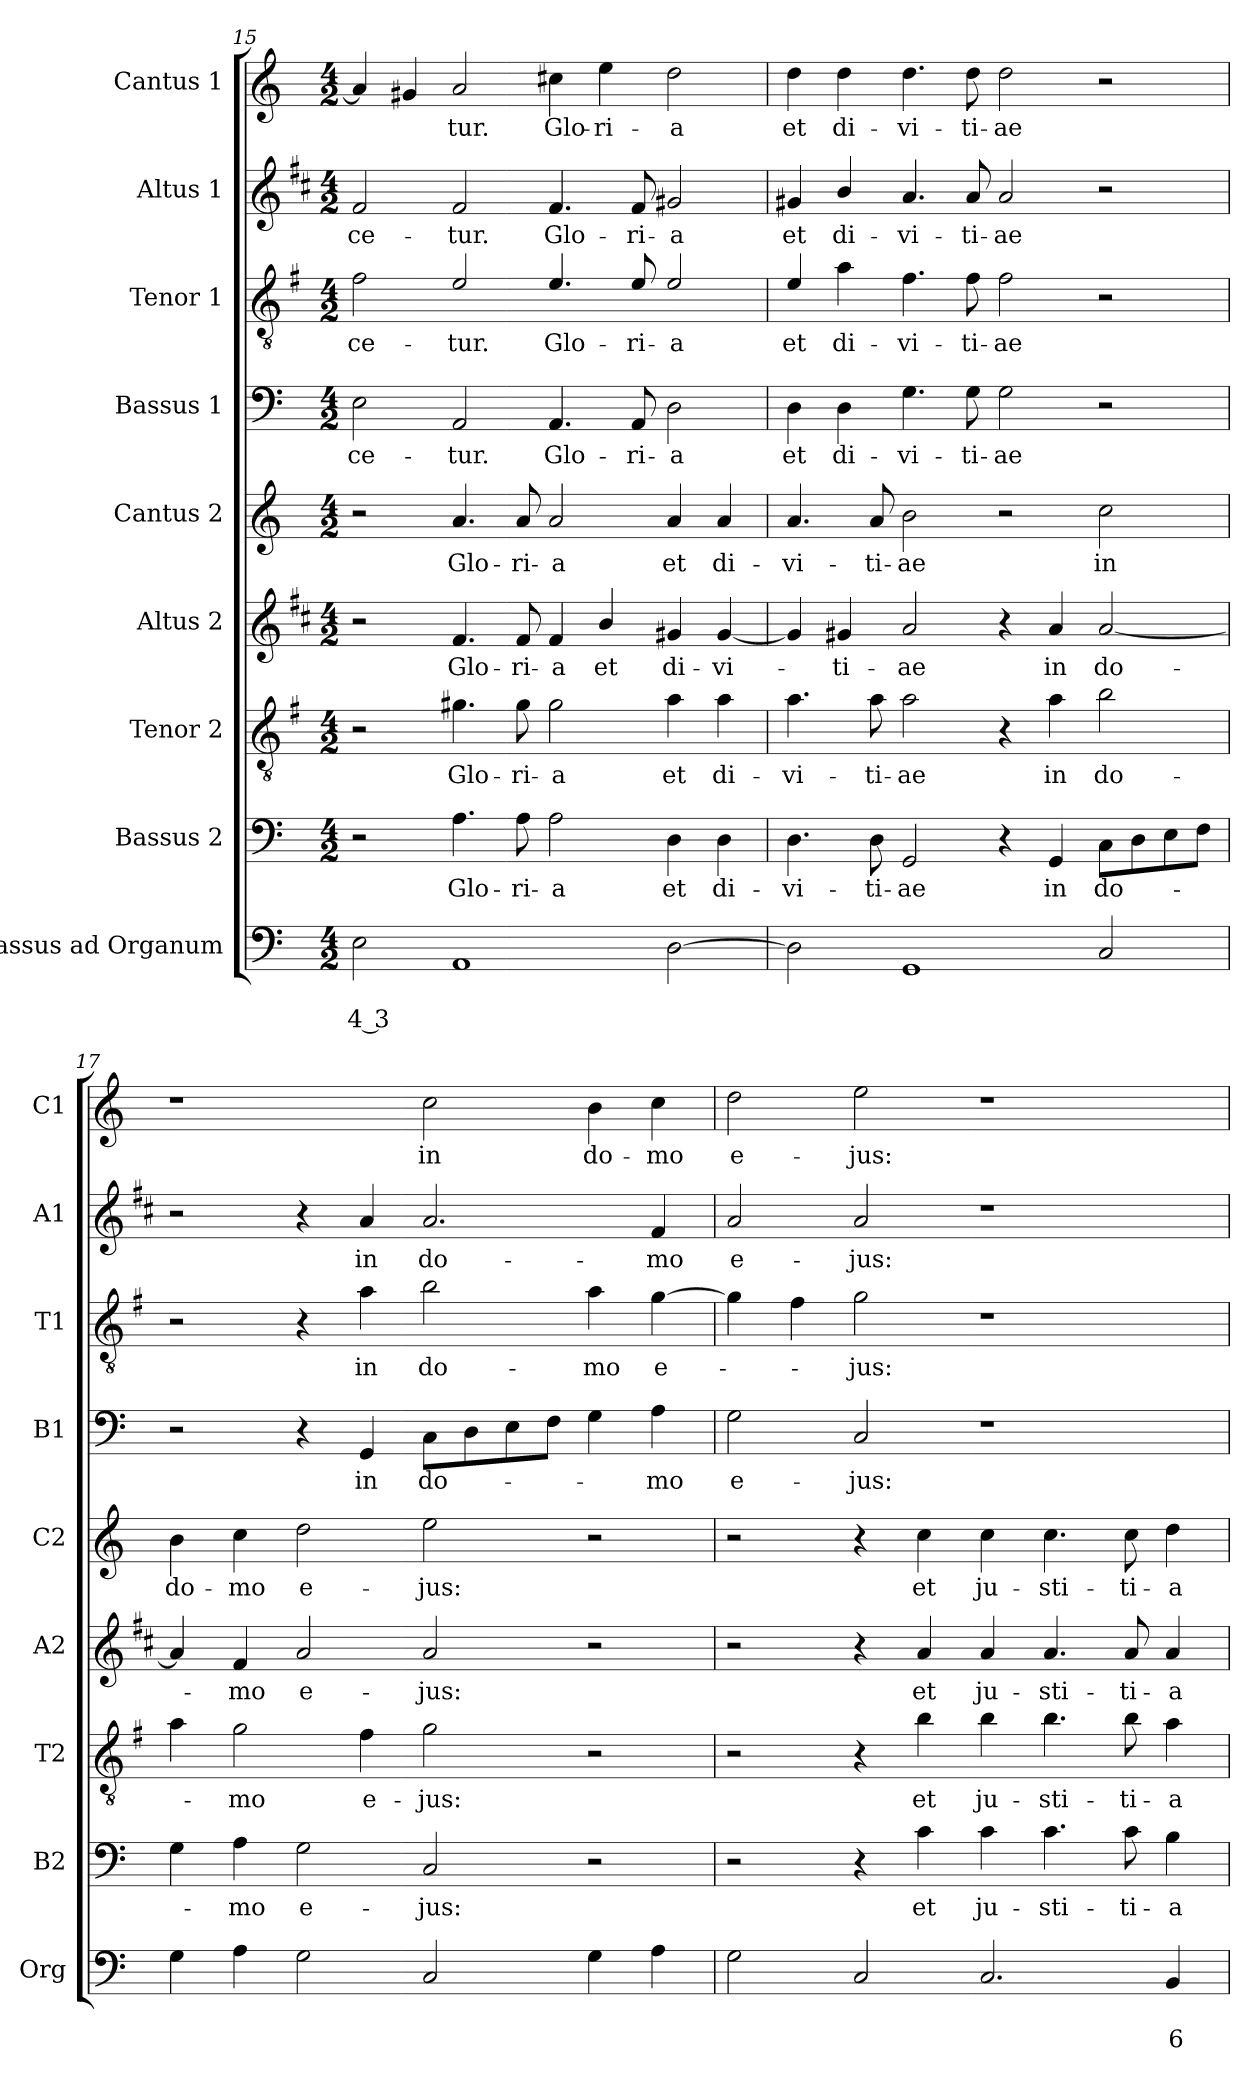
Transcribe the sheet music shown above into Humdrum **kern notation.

**kern	**text	**text	**kern	**text	**kern	**text	**kern	**text	**kern	**text	**kern	**text	**kern	**text	**kern	**text	**kern	**text
*part9	*part9	*part9	*part8	*part8	*part7	*part7	*part6	*part6	*part5	*part5	*part4	*part4	*part3	*part3	*part2	*part2	*part1	*part1
*staff9	*staff9	*staff9	*staff8	*staff8	*staff7	*staff7	*staff6	*staff6	*staff5	*staff5	*staff4	*staff4	*staff3	*staff3	*staff2	*staff2	*staff1	*staff1
*I"Bassus ad Organum	*	*	*I"Bassus 2	*	*I"Tenor 2	*	*I"Altus 2	*	*I"Cantus 2	*	*I"Bassus 1	*	*I"Tenor 1	*	*I"Altus 1	*	*I"Cantus 1	*
*I'Org	*	*	*I'B2	*	*I'T2	*	*I'A2	*	*I'C2	*	*I'B1	*	*I'T1	*	*I'A1	*	*I'C1	*
!!LO:PB:g=z
*clefF4	*	*	*clefF4	*	*clefGv2	*	*clefG2	*	*clefG2	*	*clefF4	*	*clefGv2	*	*clefG2	*	*clefG2	*
*	*	*	*	*	*ITrd4c7	*	*ITrd1c2	*	*	*	*	*	*ITrd4c7	*	*ITrd1c2	*	*	*
*k[]	*	*	*k[]	*	*k[]	*	*k[]	*	*k[]	*	*k[]	*	*k[]	*	*k[]	*	*k[]	*
*C:	*	*	*C:	*	*C:	*	*C:	*	*C:	*	*C:	*	*C:	*	*C:	*	*C:	*
*M4/2	*	*	*M4/2	*	*M4/2	*	*M4/2	*	*M4/2	*	*M4/2	*	*M4/2	*	*M4/2	*	*M4/2	*
=15	=15	=15	=15	=15	=15	=15	=15	=15	=15	=15	=15	=15	=15	=15	=15	=15	=15	=15
!	!	!LO:LY:b	!	!	!	!	!	!	!	!	!	!LO:LY:b	!	!LO:LY:b	!	!LO:LY:b	!	!
2E\	.	4 3	2r	.	2r	.	2r	.	2r	.	2E\	-ce-	2B\	-ce-	2e/	-ce-	4a/]	.
.	.	.	.	.	.	.	.	.	.	.	.	.	.	.	.	.	4g#X/	.
!	!	!	!	!LO:LY:b	!	!LO:LY:b	!	!LO:LY:b	!	!LO:LY:b	!	!LO:LY:b	!	!LO:LY:b	!	!LO:LY:b	!	!LO:LY:b
1AA	.	.	4.A\	Glo-	4.c#X\	Glo-	4.e/	Glo-	4.a/	Glo-	2AA/	-tur.	2A/	-tur.	2e/	-tur.	2a/	-tur.
!	!	!	!	!LO:LY:b	!	!LO:LY:b	!	!LO:LY:b	!	!LO:LY:b	!	!	!	!	!	!	!	!
.	.	.	8A\	-ri-	8c#\	-ri-	8e/	-ri-	8a/	-ri-	.	.	.	.	.	.	.	.
!	!	!	!	!LO:LY:b	!	!LO:LY:b	!	!LO:LY:b	!	!LO:LY:b	!	!LO:LY:b	!	!LO:LY:b	!	!LO:LY:b	!	!LO:LY:b
.	.	.	2A\	-a	2c#\	-a	4e/	-a	2a/	-a	4.AA/	Glo-	4.A/	Glo-	4.e/	Glo-	4cc#X\	Glo-
!	!	!	!	!	!	!	!	!LO:LY:b	!	!	!	!	!	!	!	!	!	!LO:LY:b
.	.	.	.	.	.	.	4a/	et	.	.	.	.	.	.	.	.	4ee\	-ri-
!	!	!	!	!	!	!	!	!	!	!	!	!LO:LY:b	!	!LO:LY:b	!	!LO:LY:b	!	!
.	.	.	.	.	.	.	.	.	.	.	8AA/	-ri-	8A/	-ri-	8e/	-ri-	.	.
!	!	!	!	!LO:LY:b	!	!LO:LY:b	!	!LO:LY:b	!	!LO:LY:b	!	!LO:LY:b	!	!LO:LY:b	!	!LO:LY:b	!	!LO:LY:b
[2D\	.	.	4D\	et	4d\	et	4f#X/	di-	4a/	et	2D\	-a	2A/	-a	2f#X/	-a	2dd\	-a
!	!	!	!	!LO:LY:b	!	!LO:LY:b	!	!LO:LY:b	!	!LO:LY:b	!	!	!	!	!	!	!	!
.	.	.	4D\	di-	4d\	di-	[4f#/	-vi-	4a/	di-	.	.	.	.	.	.	.	.
=16	=16	=16	=16	=16	=16	=16	=16	=16	=16	=16	=16	=16	=16	=16	=16	=16	=16	=16
!	!	!	!	!LO:LY:b	!	!LO:LY:b	!	!	!	!LO:LY:b	!	!LO:LY:b	!	!LO:LY:b	!	!LO:LY:b	!	!LO:LY:b
2D\]	.	.	4.D\	-vi-	4.d\	-vi-	4f#/]	.	4.a/	-vi-	4D\	et	4A/	et	4f#X/	et	4dd\	et
!	!	!	!	!	!	!	!	!LO:LY:b	!	!	!	!LO:LY:b	!	!LO:LY:b	!	!LO:LY:b	!	!LO:LY:b
.	.	.	.	.	.	.	4f#X/	-ti-	.	.	4D\	di-	4d\	di-	4a/	di-	4dd\	di-
!	!	!	!	!LO:LY:b	!	!LO:LY:b	!	!	!	!LO:LY:b	!	!	!	!	!	!	!	!
.	.	.	8D\	-ti-	8d\	-ti-	.	.	8a/	-ti-	.	.	.	.	.	.	.	.
!	!	!	!	!LO:LY:b	!	!LO:LY:b	!	!LO:LY:b	!	!LO:LY:b	!	!LO:LY:b	!	!LO:LY:b	!	!LO:LY:b	!	!LO:LY:b
1GG	.	.	2GG/	-ae	2d\	-ae	2g/	-ae	2b\	-ae	4.G\	-vi-	4.B\	-vi-	4.g/	-vi-	4.dd\	-vi-
!	!	!	!	!	!	!	!	!	!	!	!	!LO:LY:b	!	!LO:LY:b	!	!LO:LY:b	!	!LO:LY:b
.	.	.	.	.	.	.	.	.	.	.	8G\	-ti-	8B\	-ti-	8g/	-ti-	8dd\	-ti-
!	!	!	!	!	!	!	!	!	!	!	!	!LO:LY:b	!	!LO:LY:b	!	!LO:LY:b	!	!LO:LY:b
.	.	.	4r	.	4r	.	4r	.	2r	.	2G\	-ae	2B\	-ae	2g/	-ae	2dd\	-ae
!	!	!	!	!LO:LY:b	!	!LO:LY:b	!	!LO:LY:b	!	!	!	!	!	!	!	!	!	!
.	.	.	4GG/	in	4d\	in	4g/	in	.	.	.	.	.	.	.	.	.	.
!	!	!	!	!LO:LY:b	!	!LO:LY:b	!	!LO:LY:b	!	!LO:LY:b	!	!	!	!	!	!	!	!
2C/	.	.	8C\L	do-	2e\	do-	[2g/	do-	2cc\	in	2r	.	2r	.	2r	.	2r	.
.	.	.	8D\	.	.	.	.	.	.	.	.	.	.	.	.	.	.	.
.	.	.	8E\	.	.	.	.	.	.	.	.	.	.	.	.	.	.	.
.	.	.	8F\J	.	.	.	.	.	.	.	.	.	.	.	.	.	.	.
=17	=17	=17	=17	=17	=17	=17	=17	=17	=17	=17	=17	=17	=17	=17	=17	=17	=17	=17
!	!	!	!	!	!	!	!	!	!	!LO:LY:b	!	!	!	!	!	!	!	!
4G\	.	.	4G\	.	4d\	.	4g/]	.	4b\	do-	2r	.	2r	.	2r	.	1r	.
!	!	!	!	!LO:LY:b	!	!LO:LY:b	!	!LO:LY:b	!	!LO:LY:b	!	!	!	!	!	!	!	!
4A\	.	.	4A\	-mo	2c\	-mo	4e/	-mo	4cc\	-mo	.	.	.	.	.	.	.	.
!	!	!	!	!LO:LY:b	!	!	!	!LO:LY:b	!	!LO:LY:b	!	!	!	!	!	!	!	!
2G\	.	.	2G\	e-	.	.	2g/	e-	2dd\	e-	4r	.	4r	.	4r	.	.	.
!	!	!	!	!	!	!LO:LY:b	!	!	!	!	!	!LO:LY:b	!	!LO:LY:b	!	!LO:LY:b	!	!
.	.	.	.	.	4B\	e-	.	.	.	.	4GG/	in	4d\	in	4g/	in	.	.
!	!	!	!	!LO:LY:b	!	!LO:LY:b	!	!LO:LY:b	!	!LO:LY:b	!	!LO:LY:b	!	!LO:LY:b	!	!LO:LY:b	!	!LO:LY:b
2C/	.	.	2C/	-jus:	2c\	-jus:	2g/	-jus:	2ee\	-jus:	8C\L	do-	2e\	do-	2.g/	do-	2cc\	in
.	.	.	.	.	.	.	.	.	.	.	8D\	.	.	.	.	.	.	.
.	.	.	.	.	.	.	.	.	.	.	8E\	.	.	.	.	.	.	.
.	.	.	.	.	.	.	.	.	.	.	8F\J	.	.	.	.	.	.	.
!	!	!	!	!	!	!	!	!	!	!	!	!	!	!LO:LY:b	!	!	!	!LO:LY:b
4G\	.	.	2r	.	2r	.	2r	.	2r	.	4G\	.	4d\	-mo	.	.	4b\	do-
!	!	!	!	!	!	!	!	!	!	!	!	!LO:LY:b	!	!LO:LY:b	!	!LO:LY:b	!	!LO:LY:b
4A\	.	.	.	.	.	.	.	.	.	.	4A\	-mo	[4c\	e-	4e/	-mo	4cc\	-mo
!!LO:LB:g=z
=18	=18	=18	=18	=18	=18	=18	=18	=18	=18	=18	=18	=18	=18	=18	=18	=18	=18	=18
!	!	!	!	!	!	!	!	!	!	!	!	!LO:LY:b	!	!	!	!LO:LY:b	!	!LO:LY:b
2G\	.	.	2r	.	2r	.	2r	.	2r	.	2G\	e-	4c\]	.	2g/	e-	2dd\	e-
.	.	.	.	.	.	.	.	.	.	.	.	.	4B\	.	.	.	.	.
!	!	!	!	!	!	!	!	!	!	!	!	!LO:LY:b	!	!LO:LY:b	!	!LO:LY:b	!	!LO:LY:b
2C/	.	.	4r	.	4r	.	4r	.	4r	.	2C/	-jus:	2c\	-jus:	2g/	-jus:	2ee\	-jus:
!	!	!	!	!LO:LY:b	!	!LO:LY:b	!	!LO:LY:b	!	!LO:LY:b	!	!	!	!	!	!	!	!
.	.	.	4c\	et	4e\	et	4g/	et	4cc\	et	.	.	.	.	.	.	.	.
!	!	!	!	!LO:LY:b	!	!LO:LY:b	!	!LO:LY:b	!	!LO:LY:b	!	!	!	!	!	!	!	!
2.C/	.	.	4c\	ju-	4e\	ju-	4g/	ju-	4cc\	ju-	1r	.	1r	.	1r	.	1r	.
!	!	!	!	!LO:LY:b	!	!LO:LY:b	!	!LO:LY:b	!	!LO:LY:b	!	!	!	!	!	!	!	!
.	.	.	4.c\	-sti-	4.e\	-sti-	4.g/	-sti-	4.cc\	-sti-	.	.	.	.	.	.	.	.
!	!	!	!	!LO:LY:b	!	!LO:LY:b	!	!LO:LY:b	!	!LO:LY:b	!	!	!	!	!	!	!	!
.	.	.	8c\	-ti-	8e\	-ti-	8g/	-ti-	8cc\	-ti-	.	.	.	.	.	.	.	.
!	!	!LO:LY:b	!	!LO:LY:b	!	!LO:LY:b	!	!LO:LY:b	!	!LO:LY:b	!	!	!	!	!	!	!	!
4BB/	.	6	4B\	-a	4d\	-a	4g/	-a	4dd\	-a	.	.	.	.	.	.	.	.
=	=	=	=	=	=	=	=	=	=	=	=	=	=	=	=	=	=	=
*-	*-	*-	*-	*-	*-	*-	*-	*-	*-	*-	*-	*-	*-	*-	*-	*-	*-	*-
